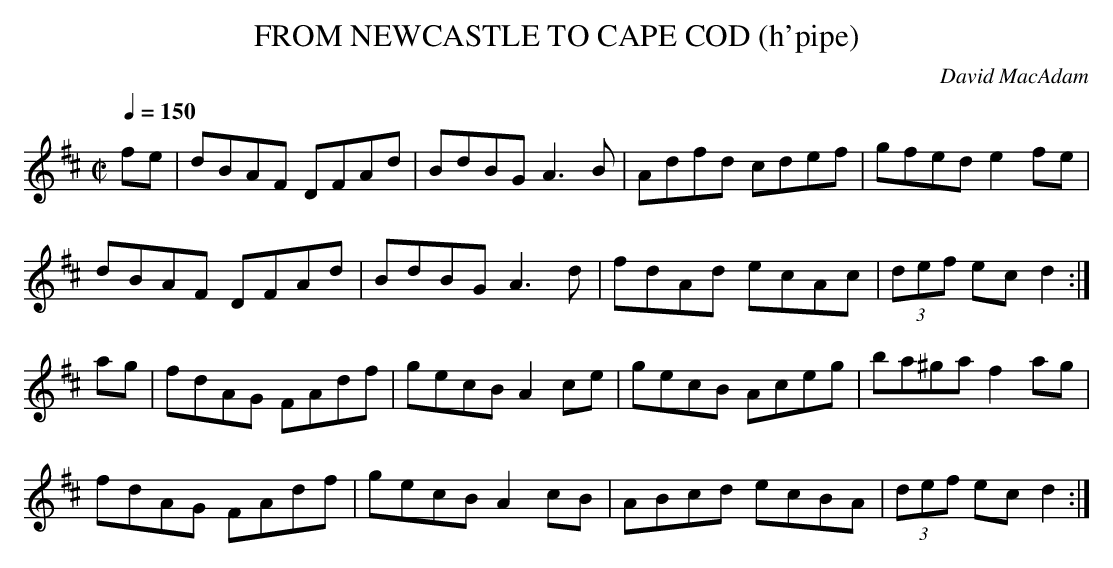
X:1
T:FROM NEWCASTLE TO CAPE COD (h'pipe)
C:David MacAdam
M:C|
Q:1/4=150
L:1/8
K:D
fe|dBAF DFAd|BdBG A3 B|Adfd cdef|gfed e2 fe|
dBAF DFAd|BdBG A3 d|fdAd ecAc|(3def ec d2:|
ag|fdAG FAdf|gecB A2 ce|gecB Aceg|ba^ga f2 ag|
fdAG FAdf|gecB A2 cB|ABcd ecBA|(3def ec d2:|
